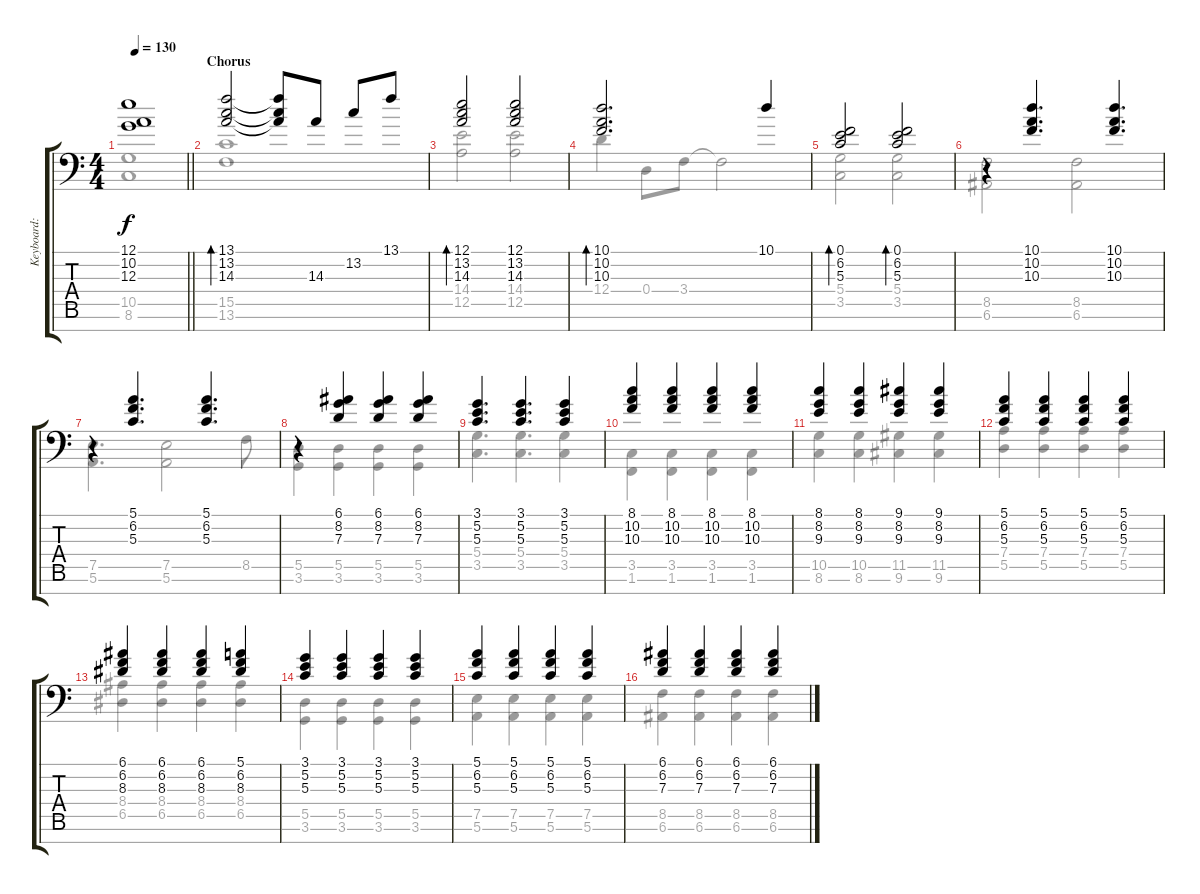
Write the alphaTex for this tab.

\track ("Keyboard: Tsumugi Kotobuki" "Keyboard: ") {instrument electricgrandpiano}
\staff {score tabs}
\tuning (E4 B3 G3 D3 A2 E2 E1) {hide}
\voice
\ts (4 4)
\tempo 130
\clef f4
\barLineRight lightlight
\ks c
(12.1 10.2 12.3).1{dy f} |
\section ("" "Chorus")
(13.1 13.2 14.3).2{bd 120 balance 8} (13.1{t} 13.2{t} 14.3{t}).8 14.3.8 13.2.8 13.1.8 |
(12.1 13.2 14.3).2{bd 120} (12.1 13.2 14.3).2 |
(10.1 10.2 10.3).2{d bd 120} 10.1.4 |
(0.1 6.2 5.3).2{bd 120} (0.1 6.2 5.3).2{bd 120} |
r.4{balance 2} (10.1 10.2 10.3).4{d} (10.1 10.2 10.3).4{d} |
r.4 (5.1 6.2 5.3).4{d} (5.1 6.2 5.3).4{d} |
r.4 (6.1 8.2 7.3).4 (6.1 8.2 7.3).4 (6.1 8.2 7.3).4 |
(3.1 5.2 5.3).4{d} (3.1 5.2 5.3).4{d} (3.1 5.2 5.3).4 |
(8.1 10.2 10.3).4 (8.1 10.2 10.3).4 (8.1 10.2 10.3).4 (8.1 10.2 10.3).4 |
(8.1 8.2 9.3).4 (8.1 8.2 9.3).4 (9.1 8.2 9.3).4 (9.1 8.2 9.3).4 |
(5.1 6.2 5.3).4 (5.1 6.2 5.3).4 (5.1 6.2 5.3).4 (5.1 6.2 5.3).4 |
(6.1 6.2 8.3).4 (6.1 6.2 8.3).4 (6.1 6.2 8.3).4 (5.1 6.2 8.3).4 |
(3.1 5.2 5.3).4 (3.1 5.2 5.3).4 (3.1 5.2 5.3).4 (3.1 5.2 5.3).4 |
(5.1 6.2 5.3).4 (5.1 6.2 5.3).4 (5.1 6.2 5.3).4 (5.1 6.2 5.3).4 |
(6.1 6.2 7.3).4 (6.1 6.2 7.3).4 (6.1 6.2 7.3).4 (6.1 6.2 7.3).4
\voice
\clef f4
\ottava regular
\simile none
\barLineRight lightlight
\ks c
(10.5 8.6).1{dy f} |
(15.5 13.6).1 |
(14.4 12.5).2 (14.4 12.5).2 |
12.4.4 0.4.8 3.4.8 3.4{t}.2 |
(5.4 3.5).2 (5.4 3.5).2 |
(8.5 6.6).2 (8.5 6.6).2 |
(7.5 5.6).4{d} (7.5 5.6).2 8.5.8 |
(5.5 3.6).4 (5.5 3.6).4 (5.5 3.6).4 (5.5 3.6).4 |
(5.4 3.5).4{d} (5.4 3.5).4{d} (5.4 3.5).4 |
(3.5 1.6).4 (3.5 1.6).4 (3.5 1.6).4 (3.5 1.6).4 |
(10.5 8.6).4 (10.5 8.6).4 (11.5 9.6).4 (11.5 9.6).4 |
(7.4 5.5).4 (7.4 5.5).4 (7.4 5.5).4 (7.4 5.5).4 |
(8.4 6.5).4 (8.4 6.5).4 (8.4 6.5).4 (8.4 6.5).4 |
(5.5 3.6).4 (5.5 3.6).4 (5.5 3.6).4 (5.5 3.6).4 |
(7.5 5.6).4 (7.5 5.6).4 (7.5 5.6).4 (7.5 5.6).4 |
(8.5 6.6).4 (8.5 6.6).4 (8.5 6.6).4 (8.5 6.6).4
